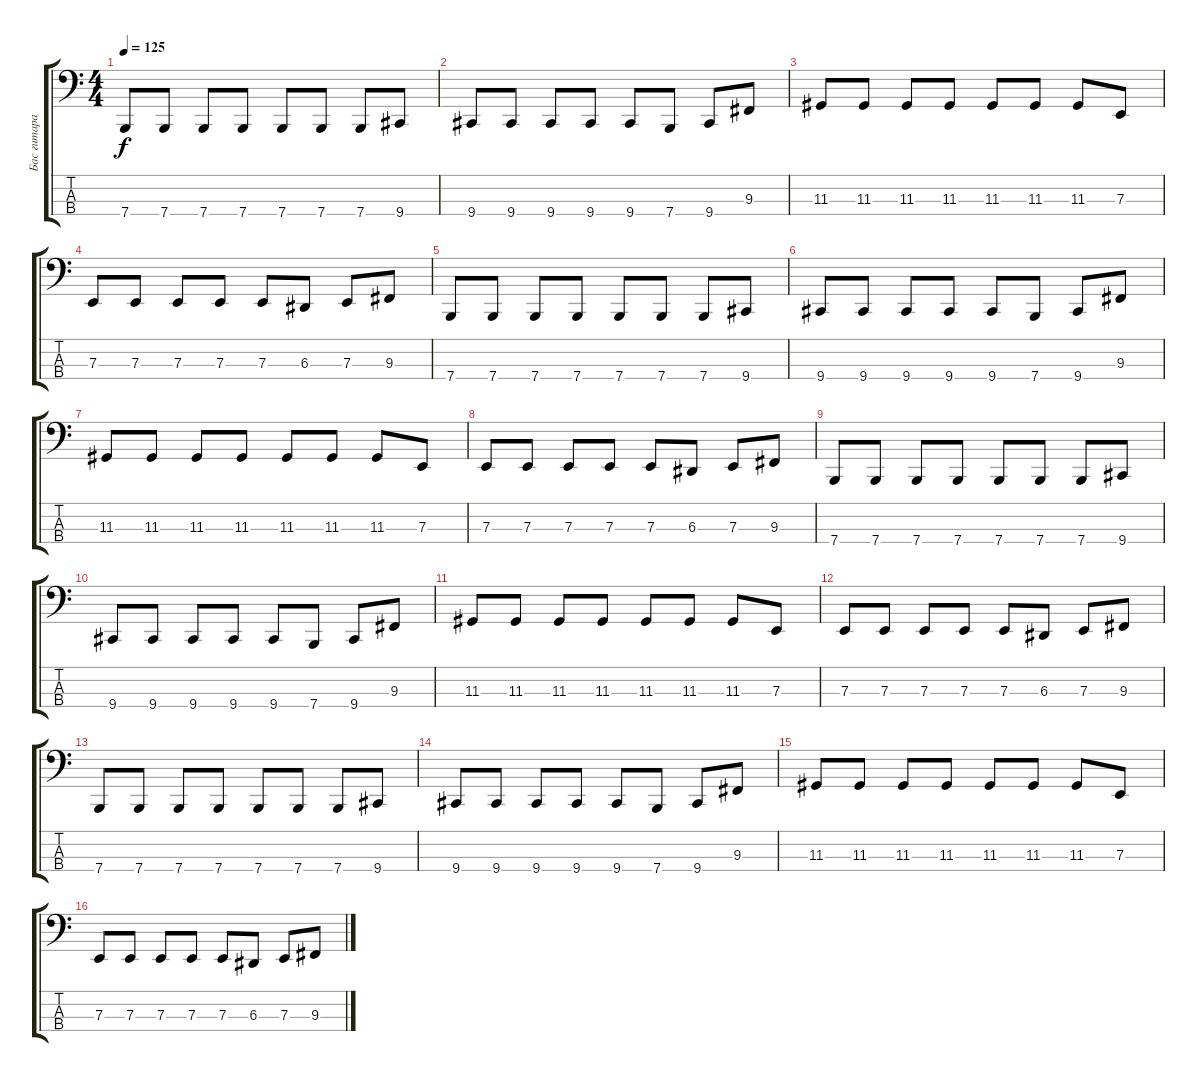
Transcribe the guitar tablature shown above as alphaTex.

\track ("Бас гитара" "Бас гитара") {instrument lead8bassandlead}
\staff {score tabs}
\tuning (G2 D2 A1 E1) {hide}
\ts (4 4)
\tempo 125
\clef f4
\ks c
7.4.8{dy f} 7.4.8 7.4.8 7.4.8 7.4.8 7.4.8 7.4.8 9.4.8 |
9.4.8 9.4.8 9.4.8 9.4.8 9.4.8 7.4.8 9.4.8 9.3.8 |
11.3.8 11.3.8 11.3.8 11.3.8 11.3.8 11.3.8 11.3.8 7.3.8 |
7.3.8 7.3.8 7.3.8 7.3.8 7.3.8 6.3.8 7.3.8 9.3.8 |
7.4.8 7.4.8 7.4.8 7.4.8 7.4.8 7.4.8 7.4.8 9.4.8 |
9.4.8 9.4.8 9.4.8 9.4.8 9.4.8 7.4.8 9.4.8 9.3.8 |
11.3.8 11.3.8 11.3.8 11.3.8 11.3.8 11.3.8 11.3.8 7.3.8 |
7.3.8 7.3.8 7.3.8 7.3.8 7.3.8 6.3.8 7.3.8 9.3.8 |
7.4.8 7.4.8 7.4.8 7.4.8 7.4.8 7.4.8 7.4.8 9.4.8 |
9.4.8 9.4.8 9.4.8 9.4.8 9.4.8 7.4.8 9.4.8 9.3.8 |
11.3.8 11.3.8 11.3.8 11.3.8 11.3.8 11.3.8 11.3.8 7.3.8 |
7.3.8 7.3.8 7.3.8 7.3.8 7.3.8 6.3.8 7.3.8 9.3.8 |
7.4.8 7.4.8 7.4.8 7.4.8 7.4.8 7.4.8 7.4.8 9.4.8 |
9.4.8 9.4.8 9.4.8 9.4.8 9.4.8 7.4.8 9.4.8 9.3.8 |
11.3.8 11.3.8 11.3.8 11.3.8 11.3.8 11.3.8 11.3.8 7.3.8 |
7.3.8 7.3.8 7.3.8 7.3.8 7.3.8 6.3.8 7.3.8 9.3.8
